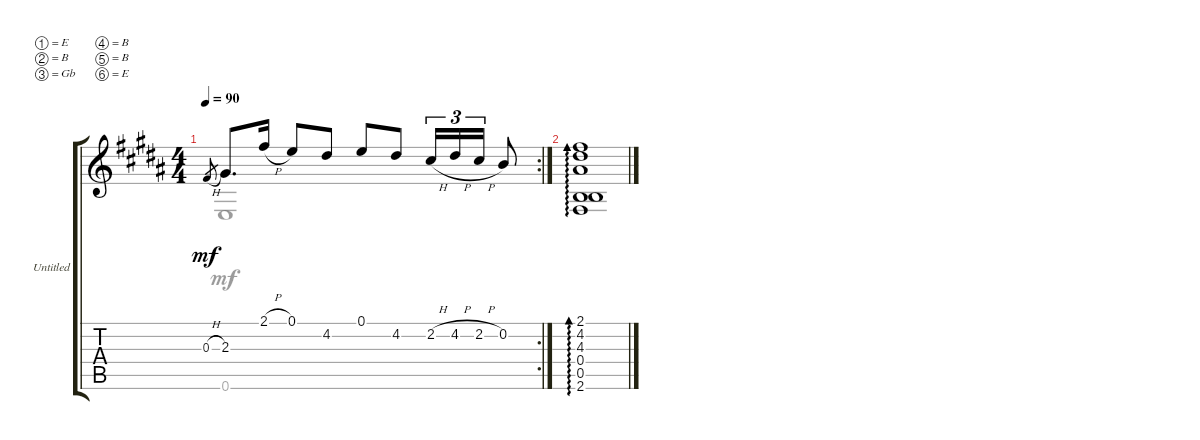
\bracketExtendMode groupsimilarinstruments
\firstSystemTrackNameOrientation horizontal
\otherSystemsTrackNameOrientation horizontal
\track ("Untitled" "Untitled") {instrument acousticguitarsteel}
\staff {score tabs}
\tuning (E4 B3 Gb3 B2 B2 E2)
\voice
\rc 2
\ts (4 4)
\tempo 90
\clef g2
\ks b
0.3{h}.8{gr dy mf} 2.3.8{d} 2.1{h}.16 0.1.8 4.2.8 0.1.8 4.2.8 2.2{h}.16{tu (3 2)} 4.2{h}.16{tu (3 2)} 2.2{h}.16{tu (3 2)} 0.2.8 |
(2.1 4.2 4.3 0.4 0.5 2.6).1{ad 0}
\voice
\clef g2
\ottava regular
\simile none
\ks b
0.6.1{dy mf} |
